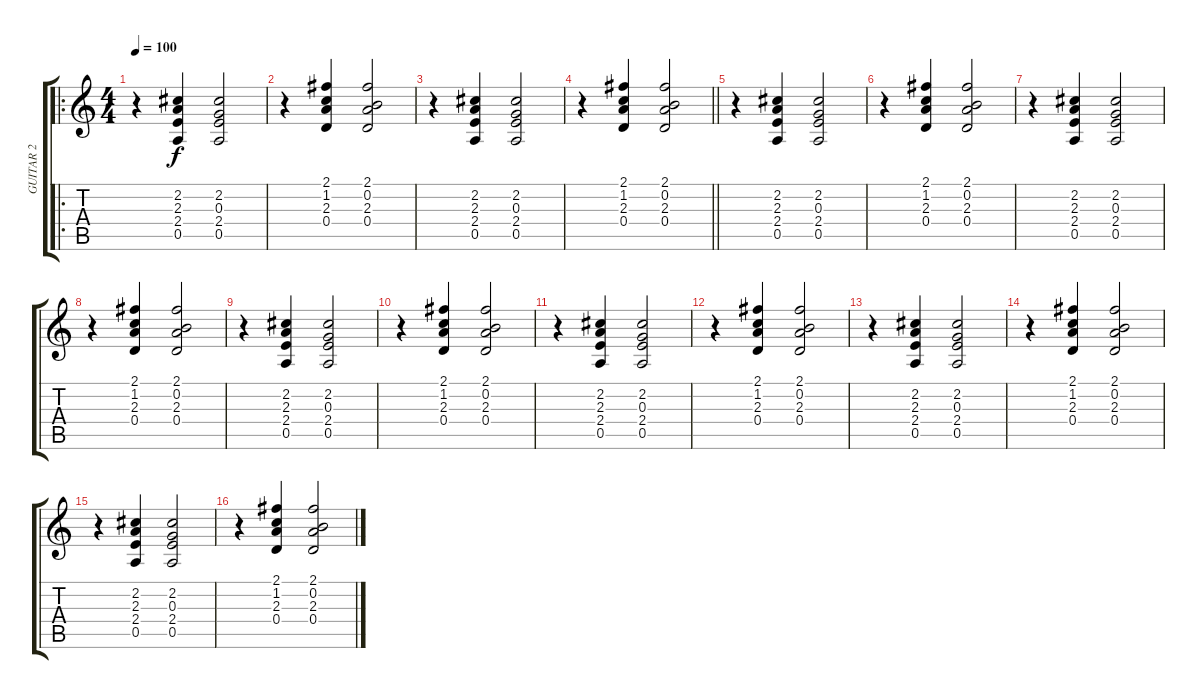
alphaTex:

\track ("GUITAR 2" "GUITAR 2") {instrument electricguitarjazz}
\staff {score tabs}
\tuning (E4 B3 G3 D3 A2 E2) {hide}
\ro
\ts (4 4)
\tempo 100
\clef g2
\ks c
r.4{dy f} (2.2 2.3 2.4 0.5).4 (2.2 0.3 2.4 0.5).2 |
r.4 (2.1 1.2 2.3 0.4).4 (2.1 0.2 2.3 0.4).2 |
r.4 (2.2 2.3 2.4 0.5).4 (2.2 0.3 2.4 0.5).2 |
\barLineRight lightlight
r.4 (2.1 1.2 2.3 0.4).4 (2.1 0.2 2.3 0.4).2 |
r.4 (2.2 2.3 2.4 0.5).4 (2.2 0.3 2.4 0.5).2 |
r.4 (2.1 1.2 2.3 0.4).4 (2.1 0.2 2.3 0.4).2 |
r.4 (2.2 2.3 2.4 0.5).4 (2.2 0.3 2.4 0.5).2 |
r.4 (2.1 1.2 2.3 0.4).4 (2.1 0.2 2.3 0.4).2 |
r.4 (2.2 2.3 2.4 0.5).4 (2.2 0.3 2.4 0.5).2 |
r.4 (2.1 1.2 2.3 0.4).4 (2.1 0.2 2.3 0.4).2 |
r.4 (2.2 2.3 2.4 0.5).4 (2.2 0.3 2.4 0.5).2 |
r.4 (2.1 1.2 2.3 0.4).4 (2.1 0.2 2.3 0.4).2 |
r.4 (2.2 2.3 2.4 0.5).4 (2.2 0.3 2.4 0.5).2 |
r.4 (2.1 1.2 2.3 0.4).4 (2.1 0.2 2.3 0.4).2 |
r.4 (2.2 2.3 2.4 0.5).4 (2.2 0.3 2.4 0.5).2 |
r.4 (2.1 1.2 2.3 0.4).4 (2.1 0.2 2.3 0.4).2
